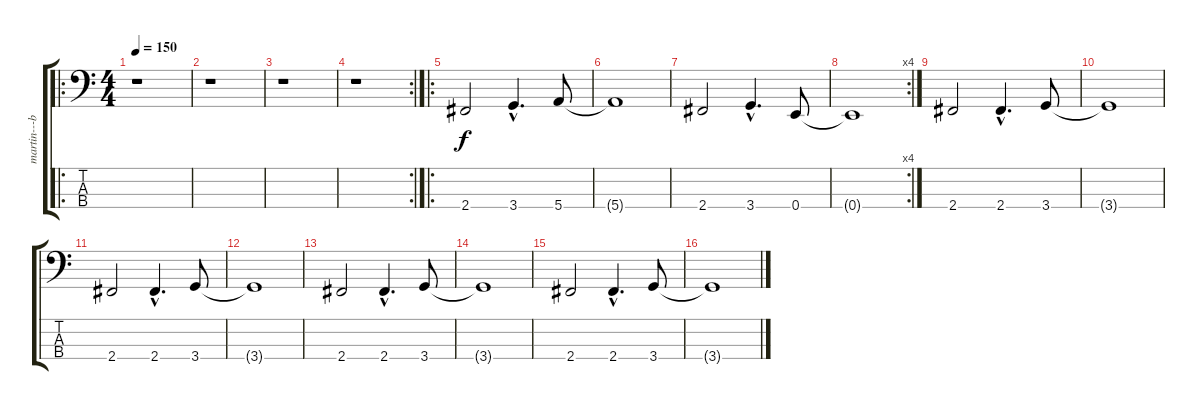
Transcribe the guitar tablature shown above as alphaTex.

\track ("martin---bass" "martin---b") {instrument electricbassfinger}
\staff {score tabs}
\tuning (G2 D2 A1 E1) {hide}
\ro
\ts (4 4)
\tempo 150
\clef f4
\ks c
r.1{dy f instrument electricbassfinger} |
r.1 |
r.1 |
\rc 2
r.1 |
\ro
2.4.2 3.4{hac}.4{d} 5.4.8 |
5.4{t}.1 |
2.4.2 3.4{hac}.4{d} 0.4.8 |
\rc 4
0.4{t}.1 |
2.4.2 2.4{hac}.4{d} 3.4.8 |
3.4{t}.1 |
2.4.2 2.4{hac}.4{d} 3.4.8 |
3.4{t}.1 |
2.4.2 2.4{hac}.4{d} 3.4.8 |
3.4{t}.1 |
2.4.2 2.4{hac}.4{d} 3.4.8 |
3.4{t}.1
